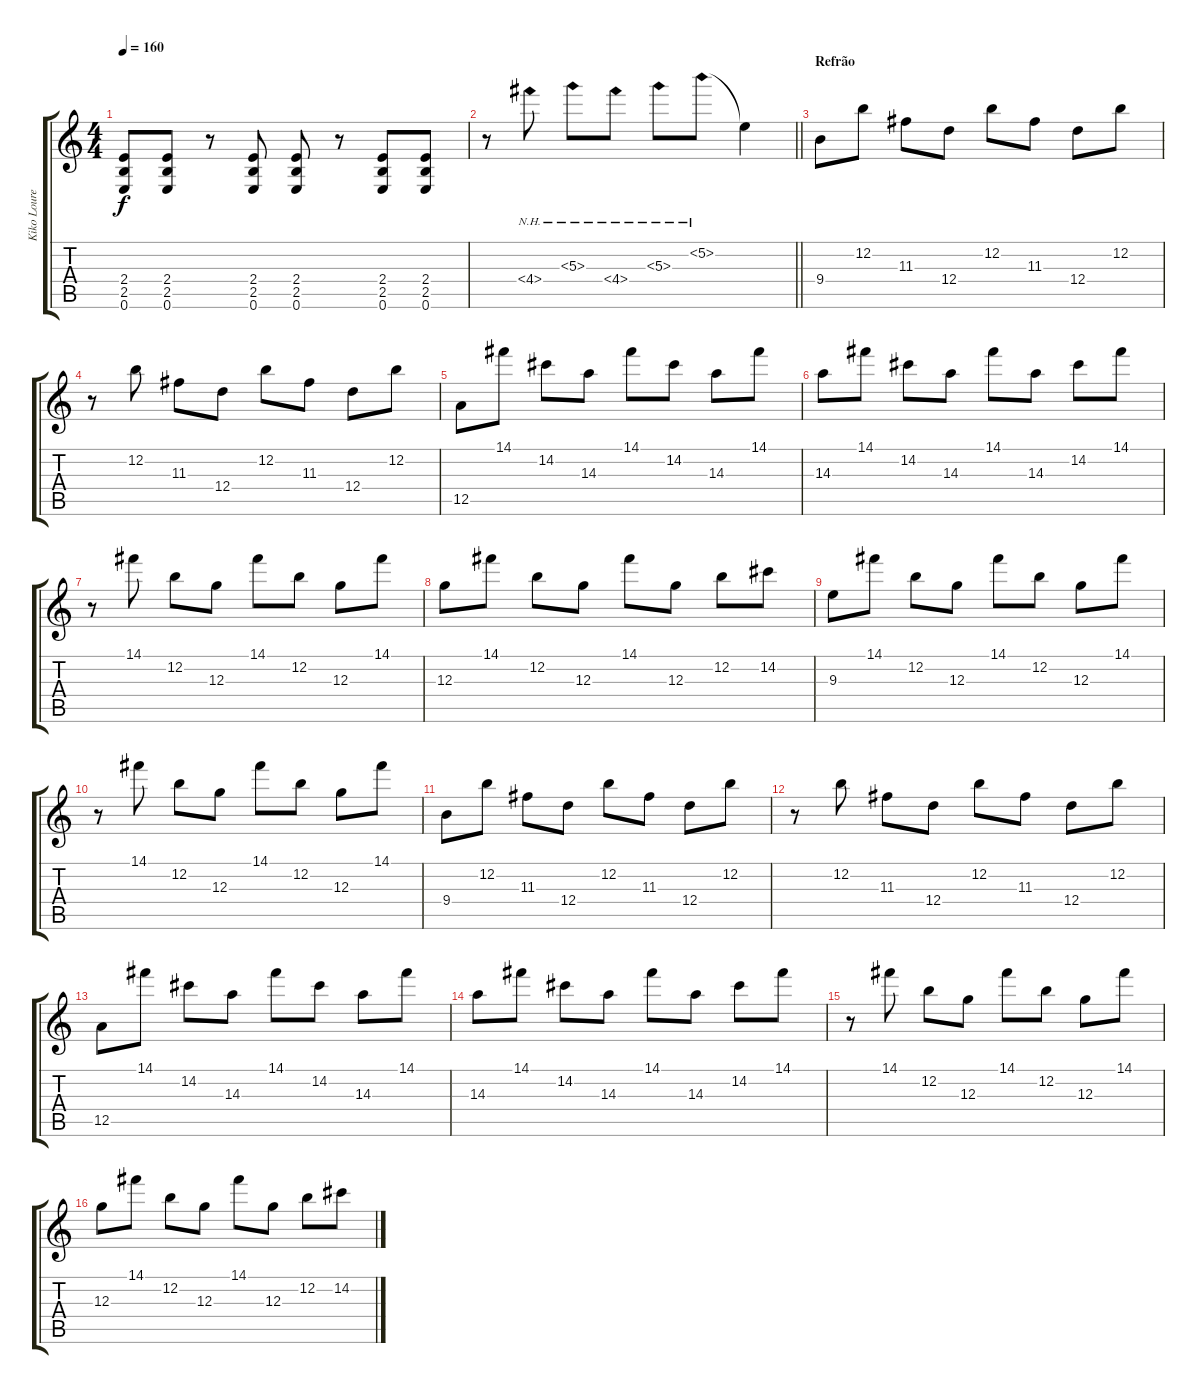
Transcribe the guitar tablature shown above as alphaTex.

\track ("Kiko Loureiro" "Kiko Loure") {instrument distortionguitar}
\staff {score tabs}
\tuning (E4 B3 G3 D3 A2 E2) {hide}
\ts (4 4)
\tempo 160
\clef g2
\ks c
(2.4 2.5 0.6).8{dy f} (2.4 2.5 0.6).8 r.8 (2.4 2.5 0.6).8 (2.4 2.5 0.6).8 r.8 (2.4 2.5 0.6).8 (2.4 2.5 0.6).8 |
\barLineRight lightlight
r.8 4.4{nh}.8 5.3{nh}.8 4.4{nh}.8 5.3{nh}.8 5.2{nh}.8 5.2{t}.4 |
\section ("" "Refrão")
9.4.8 12.2.8 11.3.8 12.4.8 12.2.8 11.3.8 12.4.8 12.2.8 |
r.8 12.2.8 11.3.8 12.4.8 12.2.8 11.3.8 12.4.8 12.2.8 |
12.5.8 14.1.8 14.2.8 14.3.8 14.1.8 14.2.8 14.3.8 14.1.8 |
14.3.8 14.1.8 14.2.8 14.3.8 14.1.8 14.3.8 14.2.8 14.1.8 |
r.8 14.1.8 12.2.8 12.3.8 14.1.8 12.2.8 12.3.8 14.1.8 |
12.3.8 14.1.8 12.2.8 12.3.8 14.1.8 12.3.8 12.2.8 14.2.8 |
9.3.8 14.1.8 12.2.8 12.3.8 14.1.8 12.2.8 12.3.8 14.1.8 |
r.8 14.1.8 12.2.8 12.3.8 14.1.8 12.2.8 12.3.8 14.1.8 |
9.4.8 12.2.8 11.3.8 12.4.8 12.2.8 11.3.8 12.4.8 12.2.8 |
r.8 12.2.8 11.3.8 12.4.8 12.2.8 11.3.8 12.4.8 12.2.8 |
12.5.8 14.1.8 14.2.8 14.3.8 14.1.8 14.2.8 14.3.8 14.1.8 |
14.3.8 14.1.8 14.2.8 14.3.8 14.1.8 14.3.8 14.2.8 14.1.8 |
r.8 14.1.8 12.2.8 12.3.8 14.1.8 12.2.8 12.3.8 14.1.8 |
12.3.8 14.1.8 12.2.8 12.3.8 14.1.8 12.3.8 12.2.8 14.2.8
